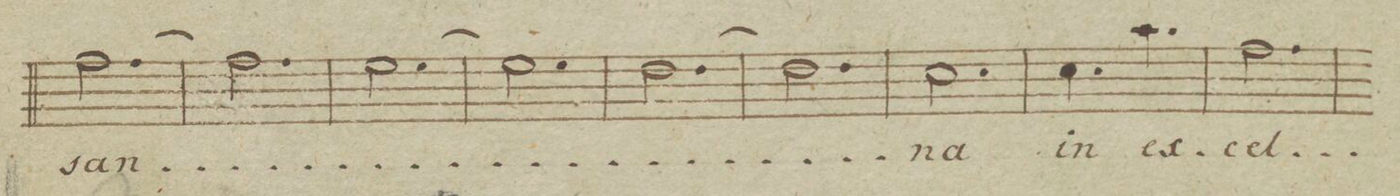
**kern	**text	**dynam
*I"Alto.	*	*
*clefC3	*	*
*k[b-e-]	*	*
*met(c)	*	*
*M6/8	*	*
[2.g\	-san-	.
=53	=53	=53
2.g\]	.	.
=54	=54	=54
[2.f\	.	.
=55	=55	=55
2.f\]	.	.
=56	=56	=56
[2.e-\	.	.
=57	=57	=57
2.e-\]	.	.
=58	=58	=58
2.d\	-na	.
=59	=59	=59
4.d\	in	.
4.b-\	ex-	.
=60	=60	=60
2.g\	-cel-	.
=61	=61	=61
*-	*-	*-
